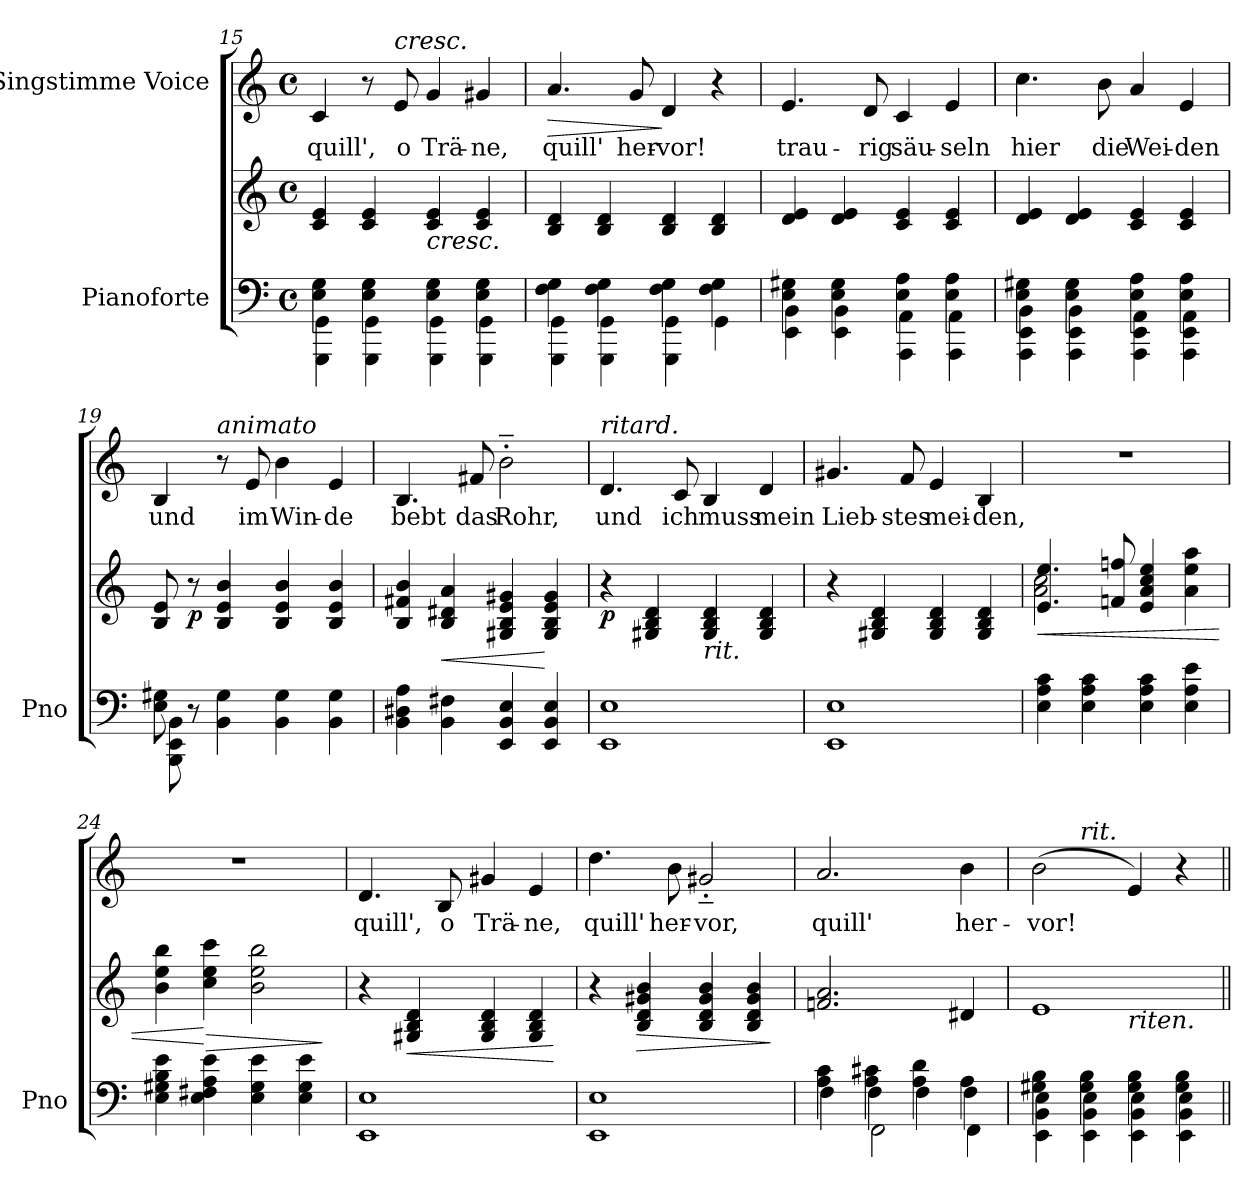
**kern	**kern	**dynam	**kern	**text	**dynam
*part2	*part2	*part2	*part1	*part1	*part1
*staff3	*staff2	*staff2/3	*staff1	*staff1	*staff1
*I"Pianoforte	*	*	*I"Singstimme Voice	*	*
*I'Pno	*	*	*	*	*
*clefF4	*clefG2	*	*clefG2	*	*
*k[]	*k[]	*	*k[]	*	*
*M4/4	*M4/4	*	*M4/4	*	*
*met(c)	*met(c)	*	*met(c)	*	*
=15	=15	=15	=15	=15	=15
*^	*	*	*	*	*
!	!	!	!	!	!LO:LY:b	!
4E\ 4G\	4GGG\ 4GG\	4c/ 4e/	.	4c/	quill',	.
4E\ 4G\	4GGG\ 4GG\	4c/ 4e/	.	8r	.	.
!	!	!	!	!LO:TX:a:i:t=cresc.	!	!
!	!	!	!	!	!LO:LY:b	!
.	.	.	.	8e/	o	.
!	!	!LO:TX:b:i:t=cresc.	!	!	!	!
!	!	!	!	!	!LO:LY:b	!
4E\ 4G\	4GGG\ 4GG\	4c/ 4e/	.	4g/	Trä-	.
!	!	!	!	!	!LO:LY:b	!
4E\ 4G\	4GGG\ 4GG\	4c/ 4e/	.	4g#X/	-ne,	.
!!LO:LB:g=z
=16	=16	=16	=16	=16	=16	=16
!	!	!	!	!	!LO:LY:b	!LO:HP:b
4F\ 4G\	4GGG\ 4GG\	4B/ 4d/	.	4.a/	quill'	>
4F\ 4G\	4GGG\ 4GG\	4B/ 4d/	.	.	.	.
!	!	!	!	!	!LO:LY:b	!
.	.	.	.	8g/	her-	.
!	!	!	!	!	!LO:LY:b	!
4F\ 4G\	4GGG\ 4GG\	4B/ 4d/	.	4d/	-vor!	]
4F\ 4G\	4GG\	4B/ 4d/	.	4r	.	.
=17	=17	=17	=17	=17	=17	=17
!	!	!	!	!	!LO:LY:b	!
4E\ 4G#X\	4EE\ 4BB\	4d/ 4e/	.	4.e/	trau-	.
4E\ 4G#\	4EE\ 4BB\	4d/ 4e/	.	.	.	.
!	!	!	!	!	!LO:LY:b	!
.	.	.	.	8d/	-rig	.
!	!	!	!	!	!LO:LY:b	!
4E\ 4A\	4AAA\ 4AA\	4c/ 4e/	.	4c/	säu-	.
!	!	!	!	!	!LO:LY:b	!
4E\ 4A\	4AAA\ 4AA\	4c/ 4e/	.	4e/	-seln	.
=18	=18	=18	=18	=18	=18	=18
!	!	!	!	!	!LO:LY:b	!
4E\ 4G#X\	4AAA\ 4EE\ 4BB\	4d/ 4e/	.	4.cc\	hier	.
4E\ 4G#\	4AAA\ 4EE\ 4BB\	4d/ 4e/	.	.	.	.
!	!	!	!	!	!LO:LY:b	!
.	.	.	.	8b\	die	.
!	!	!	!	!	!LO:LY:b	!
4E\ 4A\	4AAA\ 4EE\ 4AA\	4c/ 4e/	.	4a/	Wei-	.
!	!	!	!	!	!LO:LY:b	!
4E\ 4A\	4AAA\ 4EE\ 4AA\	4c/ 4e/	.	4e/	-den	.
=19	=19	=19	=19	=19	=19	=19
!	!	!	!	!	!LO:LY:b	!
8E\ 8G#X\	8BBB\ 8EE\ 8BB\	8B/ 8e/	.	4B/	und	.
!	!	!	!LO:DY:b	!	!	!
2..ryy	8r	8r	p	.	.	.
!	!	!	!	!LO:TX:a:i:t=animato	!	!
.	4BB\ 4G#\	4B/ 4e/ 4b/	.	8r	.	.
!	!	!	!	!	!LO:LY:b	!
.	.	.	.	8e/	im	.
!	!	!	!	!	!LO:LY:b	!
.	4BB\ 4G#\	4B/ 4e/ 4b/	.	4b\	Win-	.
!	!	!	!	!	!LO:LY:b	!
.	4BB\ 4G#\	4B/ 4e/ 4b/	.	4e/	-de	.
=20	=20	=20	=20	=20	=20	=20
!	!	!	!	!	!LO:LY:b	!
*v	*v	*	*	*	*	*
4BB\ 4D#X\ 4A\	4B/ 4f#X/ 4b/	.	4.B/	bebt	.
!	!	!LO:HP:b	!	!	!
4BB\ 4F#X\	4B/ 4d#X/ 4a/	<	.	.	.
!	!	!	!	!LO:LY:b	!
.	.	.	8f#X/	das	.
!	!	!	!	!LO:LY:b	!
4EE/ 4BB/ 4E/	4G#X/ 4B/ 4e/ 4g#X/	.	2b'~\	Rohr,	.
4EE/ 4BB/ 4E/	4G#/ 4B/ 4e/ 4g#/	[	.	.	.
!!LO:PB:g=z
=21	=21	=21	=21	=21	=21
!	!	!	!LO:TX:a:i:t=ritard.	!	!
!	!	!LO:DY:b	!	!LO:LY:b	!
1EE 1E	4r	p	4.d/	und	.
.	4G#X/ 4B/ 4d/	.	.	.	.
!	!	!	!	!LO:LY:b	!
.	.	.	8c/	ich	.
!	!LO:TX:b:i:t=rit.	!	!	!	!
!	!	!	!	!LO:LY:b	!
.	4G#/ 4B/ 4d/	.	4B/	muss	.
!	!	!	!	!LO:LY:b	!
.	4G#/ 4B/ 4d/	.	4d/	mein	.
=22	=22	=22	=22	=22	=22
!	!	!	!	!LO:LY:b	!
1EE 1E	4r	.	4.g#X/	Lieb-	.
.	4G#X/ 4B/ 4d/	.	.	.	.
!	!	!	!	!LO:LY:b	!
.	.	.	8f/	-stes	.
!	!	!	!	!LO:LY:b	!
.	4G#/ 4B/ 4d/	.	4e/	mei-	.
!	!	!	!	!LO:LY:b	!
.	4G#/ 4B/ 4d/	.	4B/	-den,	.
=23	=23	=23	=23	=23	=23
!	!	!LO:HP:b	!	!	!
*	*^	*	*	*	*
4E\ 4A\ 4c\	4.e/ 4.ee/	2a\ 2cc\	<	1r	.	.
4E\ 4A\ 4c\	.	.	.	.	.	.
.	8fn/ 8ffn/	.	.	.	.	.
4E\ 4A\ 4c\	4e/ 4a/ 4cc/ 4ee/	2ryy	.	.	.	.
4E\ 4A\ 4e\	4a\ 4ee\ 4aa\	.	.	.	.	.
*	*v	*v	*	*	*	*
=24	=24	=24	=24	=24	=24
4E\ 4G#X\ 4B\ 4e\	4b\ 4ee\ 4bb\	.	1r	.	.
!	!	!LO:HP:n=1:b	!	!	!
4E\ 4F#X\ 4A\ 4e\	4cc\ 4ee\ 4ccc\	[ >	.	.	.
4E\ 4G#\ 4e\	2b\ 2ee\ 2bb\	.	.	.	.
4E\ 4G#\ 4e\	.	.	.	.	.
.	.	]	.	.	.
=25	=25	=25	=25	=25	=25
!	!	!	!	!LO:LY:b	!
1EE 1E	4r	.	4.d/	quill',	.
!	!	!LO:HP:b	!	!	!
.	4G#X/ 4B/ 4d/	<	.	.	.
!	!	!	!	!LO:LY:b	!
.	.	.	8B/	o	.
!	!	!	!	!LO:LY:b	!
.	4G#/ 4B/ 4d/	.	4g#X/	Trä-	.
!	!	!	!	!LO:LY:b	!
.	4G#/ 4B/ 4d/	.	4e/	-ne,	.
.	.	[	.	.	.
!!LO:LB:g=z
=26	=26	=26	=26	=26	=26
!	!	!	!	!LO:LY:b	!
1EE 1E	4r	.	4.dd\	quill'	.
!	!	!LO:HP:b	!	!	!
.	4B/ 4d/ 4g#X/ 4b/	>	.	.	.
!	!	!	!	!LO:LY:b	!
.	.	.	8b\	her-	.
!	!	!	!	!LO:LY:b	!
.	4B/ 4d/ 4g#/ 4b/	.	2g#X'~/	-vor,	.
.	4B/ 4d/ 4g#/ 4b/	.	.	.	.
.	.	]	.	.	.
=27	=27	=27	=27	=27	=27
*^	*	*	*	*	*
*	*^	*	*	*	*	*
!	!	!	!	!	!	!LO:LY:b	!
4A\ 4c\	4F\	4ryy	2.fn/ 2.a/	.	2.a/	quill'	.
4A\ 4c#X\	4F\	2FF\	.	.	.	.	.
4A\ 4d\	4F\	.	.	.	.	.	.
!	!	!	!	!	!	!LO:LY:b	!
4A\	4F\	4FF\	4d#X/	.	4b\	her-	.
=28	=28	=28	=28	=28	=28	=28	=28
!	!	!	!	!	!	!LO:LY:b	!
*	*v	*v	*^	*	*^	*	*
4G#X\ 4B\	4EE\ 4BB\ 4E\	1e	2ryy	.	(2b\	4ryy	-vor!	.
!	!	!	!	!	!	!LO:TX:a:i:t=rit.	!	!
4G#\ 4B\	4EE\ 4BB\ 4E\	.	.	.	.	2.ryy	.	.
!	!	!	!LO:TX:b:i:t=riten.	!	!	!	!	!
4G#\ 4B\	4EE\ 4BB\ 4E\	.	2ryy	.	4e/)	.	.	.
4G#\ 4B\	4EE\ 4BB\ 4E\	.	.	.	4r	.	.	.
*v	*v	*	*	*	*v	*v	*	*
*	*v	*v	*	*	*	*
=||	=||	=||	=||	=||	=||
*-	*-	*-	*-	*-	*-
